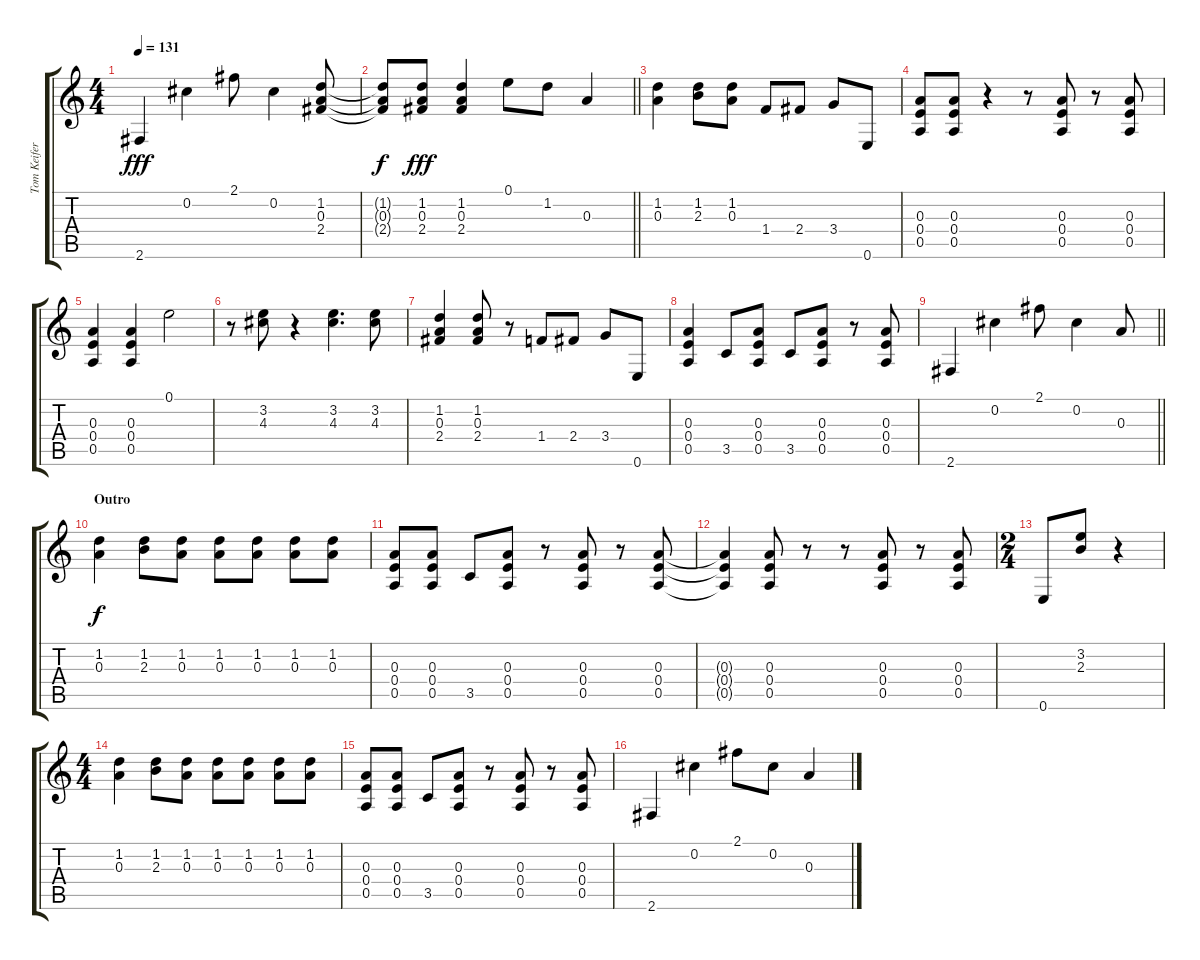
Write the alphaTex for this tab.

\track ("Tom Keifer - Rhytm Guitar" "Tom Keifer") {instrument distortionguitar}
\staff {score tabs}
\tuning (E4 Db4 A3 E3 A2 E2) {hide}
\ts (4 4)
\tempo 131
\clef g2
\ks c
2.6.4{dy fff} 0.2.4 2.1.8 0.2.4 (1.2 0.3 2.4).8 |
\barLineRight lightlight
(1.2{t} 0.3{t} 2.4{t}).8{dy f} (1.2 0.3 2.4).8{dy fff} (1.2 0.3 2.4).4 0.1.8 1.2.8 0.3.4 |
(1.2 0.3).4 (1.2 2.3).8 (1.2 0.3).8 1.4.8 2.4.8 3.4.8 0.6.8 |
(0.3 0.4 0.5).8 (0.3 0.4 0.5).8 r.4 r.8 (0.3 0.4 0.5).8 r.8 (0.3 0.4 0.5).8 |
(0.3 0.4 0.5).4 (0.3 0.4 0.5).4 0.1.2 |
r.8 (3.2 4.3).8 r.4 (3.2 4.3).4{d} (3.2 4.3).8 |
(1.2 0.3 2.4).4 (1.2 0.3 2.4).8 r.8 1.4.8 2.4.8 3.4.8 0.6.8 |
(0.3 0.4 0.5).4 3.5.8 (0.3 0.4 0.5).8 3.5.8 (0.3 0.4 0.5).8 r.8 (0.3 0.4 0.5).8 |
\barLineRight lightlight
2.6.4 0.2.4 2.1.8 0.2.4 0.3.8 |
\section ("" "Outro")
(1.2 0.3).4{dy f} (1.2 2.3).8 (1.2 0.3).8 (1.2 0.3).8 (1.2 0.3).8 (1.2 0.3).8 (1.2 0.3).8 |
(0.3 0.4 0.5).8 (0.3 0.4 0.5).8 3.5.8 (0.3 0.4 0.5).8 r.8 (0.3 0.4 0.5).8 r.8 (0.3 0.4 0.5).8 |
(0.3{t} 0.4{t} 0.5{t}).4 (0.3 0.4 0.5).8 r.8 r.8 (0.3 0.4 0.5).8 r.8 (0.3 0.4 0.5).8 |
\ts (2 4)
0.6.8 (3.2 2.3).8 r.4 |
\ts (4 4)
(1.2 0.3).4 (1.2 2.3).8 (1.2 0.3).8 (1.2 0.3).8 (1.2 0.3).8 (1.2 0.3).8 (1.2 0.3).8 |
(0.3 0.4 0.5).8 (0.3 0.4 0.5).8 3.5.8 (0.3 0.4 0.5).8 r.8 (0.3 0.4 0.5).8 r.8 (0.3 0.4 0.5).8 |
2.6.4 0.2.4 2.1.8 0.2.8 0.3.4
